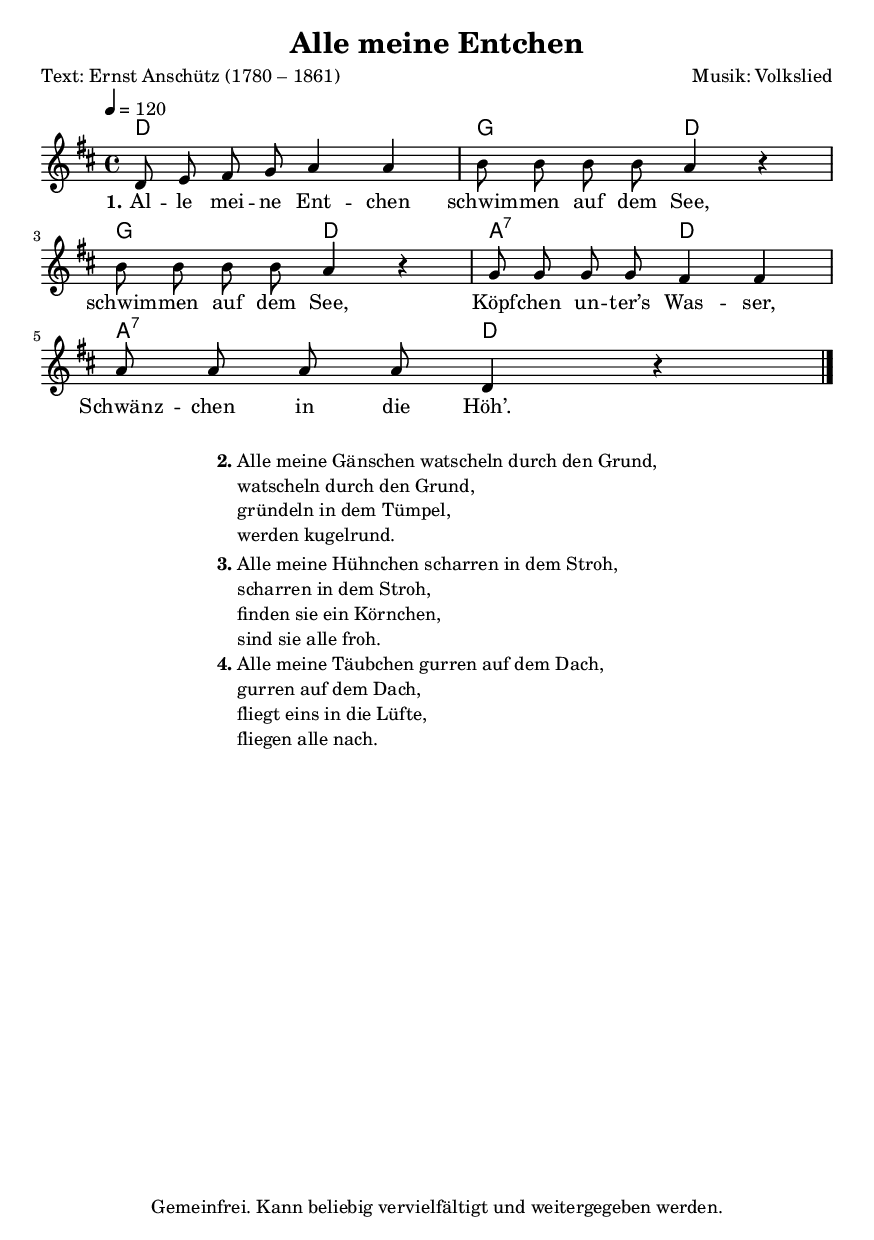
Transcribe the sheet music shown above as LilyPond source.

% Dieses Notenblatt wurde erstellt von Jan Niggemann [http://www.hz6.de]
%
% Kontakt: jn@hz6.de
%
% geringfügige Änderungen von Hauke Rehr

\version "2.12.3"

\include "deutsch.ly"
\include "default.ly"

\header {
  title =  "Alle meine Entchen"
  poet = "Text: Ernst Anschütz (1780 – 1861)"
  composer= "Musik: Volkslied"
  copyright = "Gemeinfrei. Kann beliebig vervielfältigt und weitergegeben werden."
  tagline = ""
id="a364e063dec4db4ec101cf9cb3b8401b7849372c"
}

#(set-global-staff-size 16)

akkorde = \chordmode {
  d1 g2 d2 g2 d2 a:7 d a:7 d
}

global = {
  \autoBeamOff
  \time 4/4
  \tempo 4 = 120
  \key d \major
}

melodie = \relative c' {
  \global
  d8 e fis g a4 a 
  h8 h h h a4 r4 
  h8 h h h a4 r4 
  g8 g g g fis4 fis 
  a8 a a a d,4 r4 
  \bar "|."
}

text = \lyricmode {
  \set stanza = "1."
  Al -- le mei -- ne Ent -- chen
  schwim -- men auf dem See,
  schwim -- men auf dem See,
  Köpf -- chen un -- ter’s Was -- ser,
  Schwänz -- chen in die Höh’.
}

\score {
  <<
    \new ChordNames { \akkorde }
    \new Voice = "Lied" { \melodie }
    \new Lyrics \lyricsto "Lied" { \text }
  >>
  \layout {}
  \midi {}
}

\markup {
  \fill-line {
    \column {
      \line {
	\bold "2."
        \column {
          "Alle meine Gänschen watscheln durch den Grund,"
	  "watscheln durch den Grund,"
	  "gründeln in dem Tümpel,"
	  "werden kugelrund."
        }
      }
      \hspace #0.1
      \line {
	\bold "3."
        \column {
	  "Alle meine Hühnchen scharren in dem Stroh,"
	  "scharren in dem Stroh,"
	  "finden sie ein Körnchen,"
	  "sind sie alle froh."
        }
      }
      \hspace #0.1
      \line {
	\bold "4."
        \column {
          "Alle meine Täubchen gurren auf dem Dach,"
          "gurren auf dem Dach,"
          "fliegt eins in die Lüfte,"
          "fliegen alle nach."
        }
      }
    }
  }
}

% some settings % vim: sw=2 et
